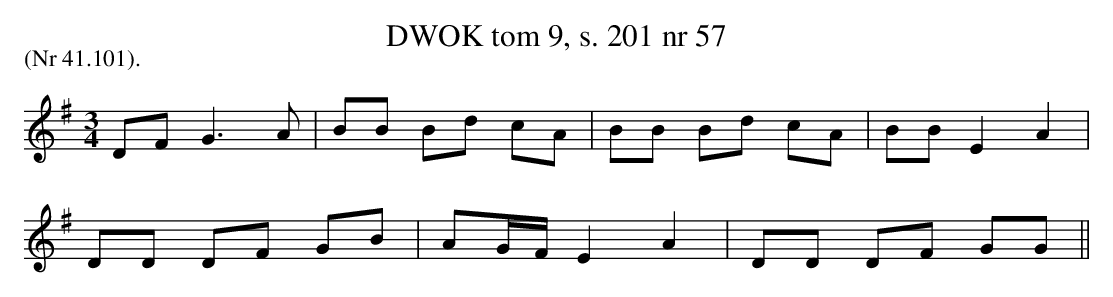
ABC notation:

X:1
T:DWOK tom 9, s. 201 nr 57
P:(Nr 41.101).
L:1/16
M:3/4
K:G
D2F2 G6A2|B2B2 B2d2 c2A2|B2B2 B2d2 c2A2|B2B2 E4 A4|
D2D2 D2F2 G2B2|A2GF E4 A4|D2D2 D2F2 G2G2||
